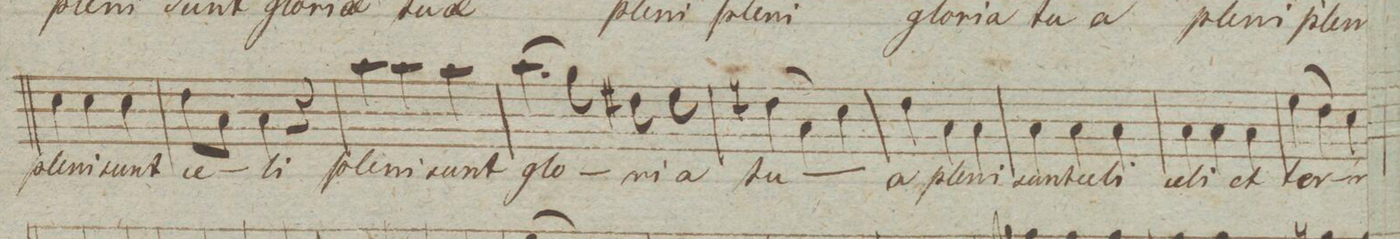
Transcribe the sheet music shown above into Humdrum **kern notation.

**kern	**text	**dynam
*I"Tenore.	*	*
*clefC4	*	*
*k[]	*	*
*met(c)	*	*
*M3/4	*	*
4B\	ple-	.
4B\	-ni	.
4B\	sunt	.
=52	=52	=52
8c\L	ce-	.
8G\J	.	.
4G\	-li	.
4r	.	.
=53	=53	=53
4g\	ple-	.
4g\	-ni	.
4g\	sunt	.
=54	=54	=54
(4.g\	glo-	.
8f\)	.	.
8c#X\	-ri-	.
8d\	-a	.
=55	=55	=55
(4cn\	tu-	.
4G\)	.	.
4B\	.	.
=56	=56	=56
4c\	-a	.
4G\	ple-	.
4G\	-ni	.
=57	=57	=57
4G\	sunt	.
4G\	ce-	.
4G\	-li	.
=58	=58	=58
4G\	ce-	.
4G\	-li	.
4G\	et	.
=59	=59	=59
(4d\	ter-	.
4c\)	.	.
4B\	-ra	.
=60	=60	=60
*-	*-	*-
